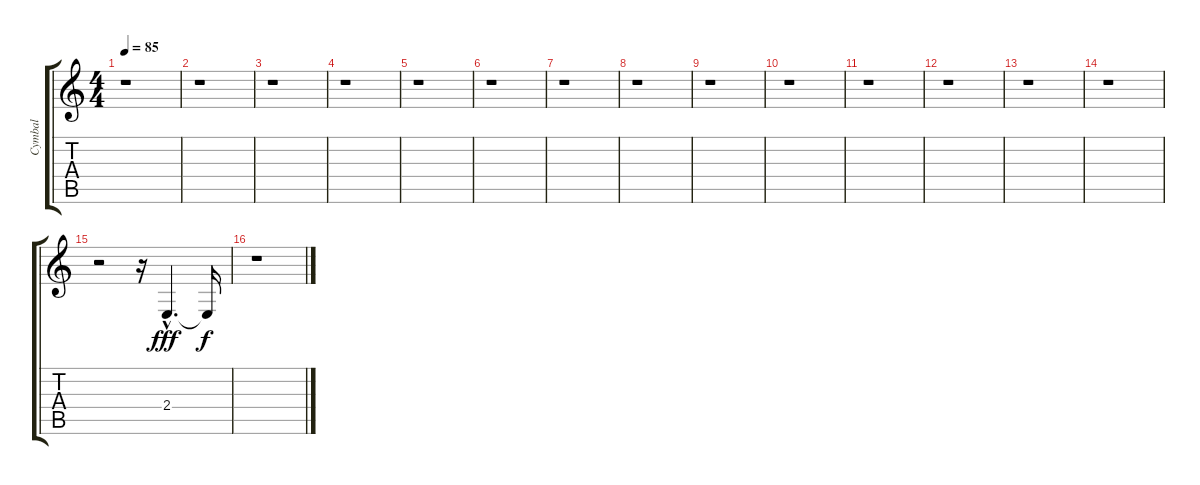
\track ("Cymbal" "Cymbal") {instrument reversecymbal}
\staff {score tabs}
\tuning (E4 B3 G3 D3 A2 E2) {hide}
\ts (4 4)
\tempo 85
\clef g2
\ks c
r.1{dy fff} |
r.1 |
r.1 |
r.1 |
r.1 |
r.1 |
r.1 |
r.1 |
r.1 |
r.1 |
r.1 |
r.1 |
r.1 |
r.1 |
r.2 r.16 2.4{hac}.4{d} 2.4{t}.16{dy f} |
r.1
